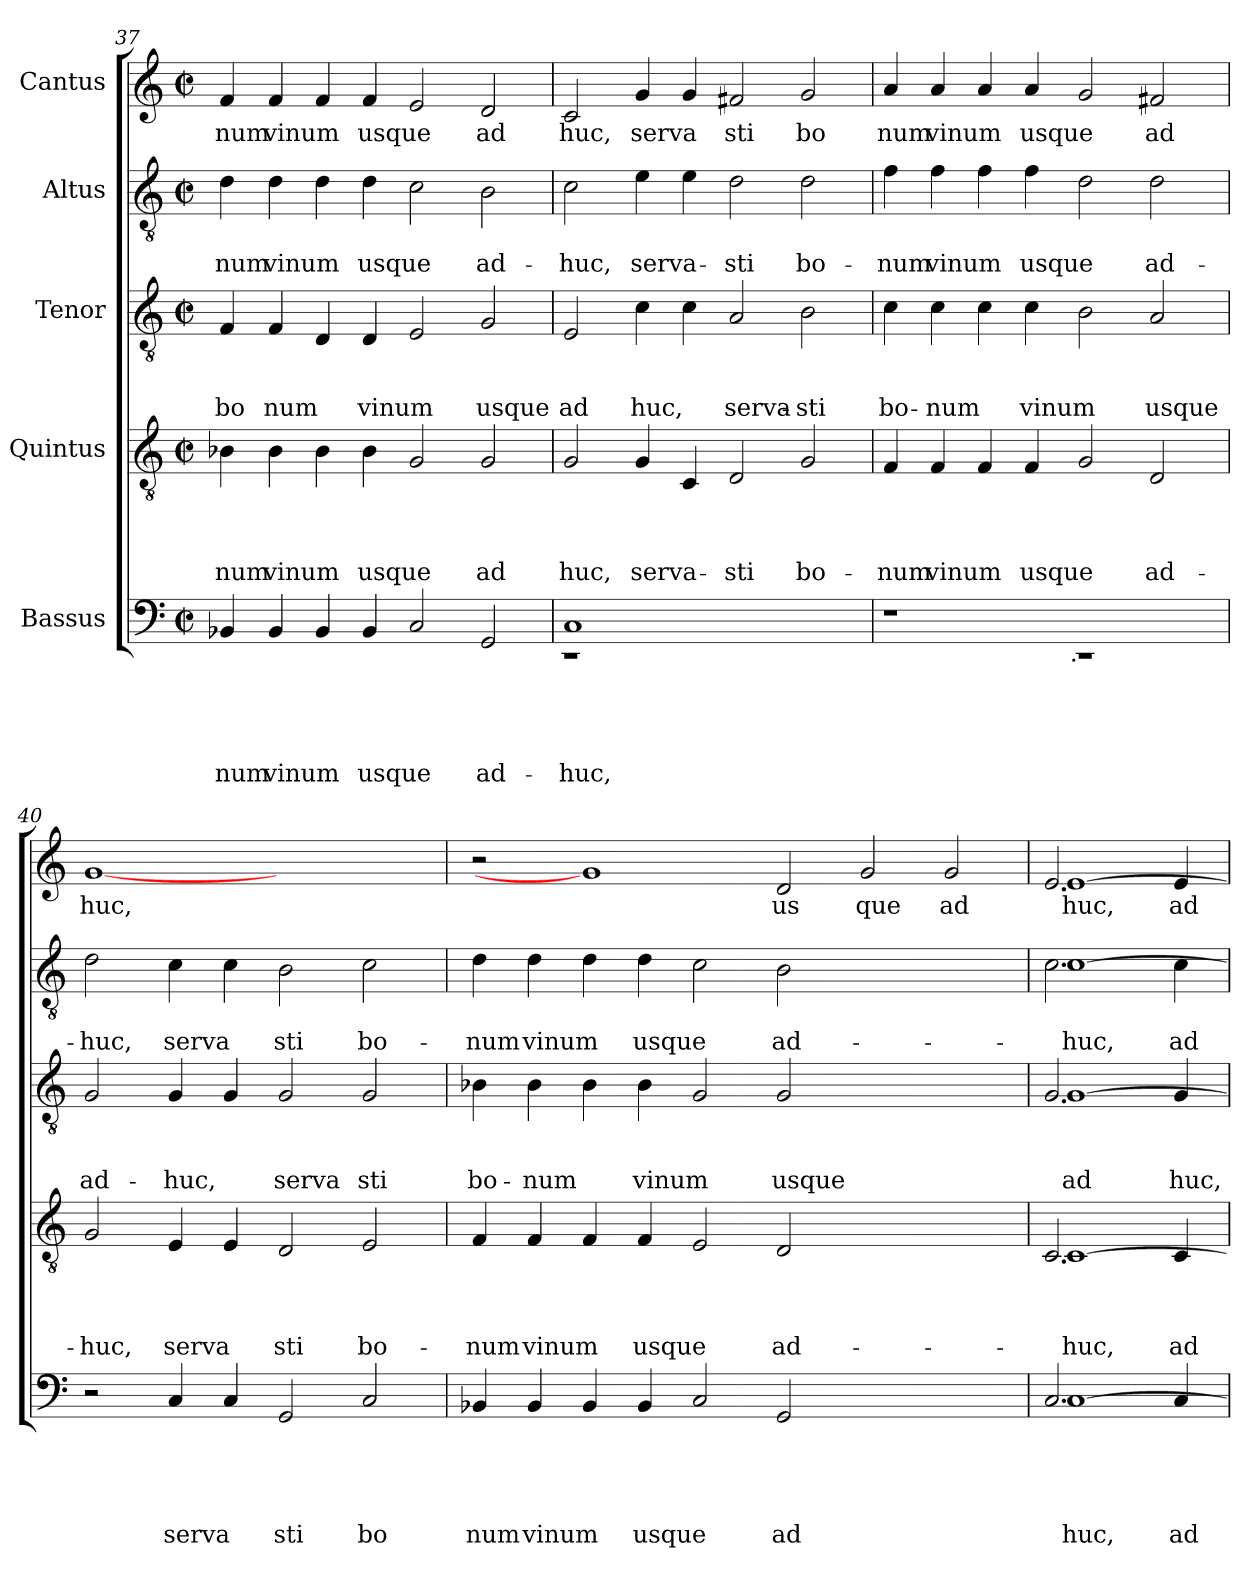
**kern	**text	**text	**text	**text	**text	**kern	**text	**text	**text	**text	**kern	**text	**text	**text	**kern	**text	**text	**kern	**text
*part5	*part5	*part5	*part5	*part5	*part5	*part4	*part4	*part4	*part4	*part4	*part3	*part3	*part3	*part3	*part2	*part2	*part2	*part1	*part1
*staff5	*staff5	*staff5	*staff5	*staff5	*staff5	*staff4	*staff4	*staff4	*staff4	*staff4	*staff3	*staff3	*staff3	*staff3	*staff2	*staff2	*staff2	*staff1	*staff1
*I"Bassus	*	*	*	*	*	*I"Quintus	*	*	*	*	*I"Tenor	*	*	*	*I"Altus	*	*	*I"Cantus	*
*clefF4	*	*	*	*	*	*clefGv2	*	*	*	*	*clefGv2	*	*	*	*clefGv2	*	*	*clefG2	*
*k[]	*	*	*	*	*	*k[]	*	*	*	*	*k[]	*	*	*	*k[]	*	*	*k[]	*
*C:	*	*	*	*	*	*C:	*	*	*	*	*C:	*	*	*	*C:	*	*	*C:	*
*M2/2	*	*	*	*	*	*M2/2	*	*	*	*	*M2/2	*	*	*	*M2/2	*	*	*M2/2	*
*met(c|)	*	*	*	*	*	*met(c|)	*	*	*	*	*met(c|)	*	*	*	*met(c|)	*	*	*met(c|)	*
=37	=37	=37	=37	=37	=37	=37	=37	=37	=37	=37	=37	=37	=37	=37	=37	=37	=37	=37	=37
!	!	!	!	!	!LO:LY:b	!	!	!	!	!LO:LY:b	!	!	!	!LO:LY:b	!	!	!LO:LY:b	!	!LO:LY:b
4BB-X/	.	.	.	.	-num	4B-X\	.	.	.	num	4F/	.	.	bo	4d\	.	-num	4f/	num
!	!	!	!	!	!LO:LY:b	!	!	!	!	!LO:LY:b	!	!	!	!LO:LY:b	!	!	!LO:LY:b	!	!LO:LY:b
4BB-/	.	.	.	.	vinum	4B-\	.	.	.	vinum	4F/	.	.	num	4d\	.	vinum	4f/	vinum
4BB-/	.	.	.	.	.	4B-\	.	.	.	.	4D/	.	.	.	4d\	.	.	4f/	.
!	!	!	!	!	!LO:LY:b	!	!	!	!	!LO:LY:b	!	!	!	!LO:LY:b	!	!	!LO:LY:b	!	!LO:LY:b
4BB-/	.	.	.	.	usque	4B-\	.	.	.	usque	4D/	.	.	vinum	4d\	.	usque	4f/	usque
2C/	.	.	.	.	.	2G/	.	.	.	.	2E/	.	.	.	2c\	.	.	2e/	.
!	!	!	!	!	!LO:LY:b	!	!	!	!	!LO:LY:b	!	!	!	!LO:LY:b	!	!	!LO:LY:b	!	!LO:LY:b
2GG/	.	.	.	.	ad-	2G/	.	.	.	ad	2G/	.	.	usque	2B\	.	ad-	2d/	ad
!!LO:LB:g=z
=38	=38	=38	=38	=38	=38	=38	=38	=38	=38	=38	=38	=38	=38	=38	=38	=38	=38	=38	=38
!	!	!	!	!	!LO:LY:b	!	!	!	!	!LO:LY:b	!	!	!	!LO:LY:b	!	!	!LO:LY:b	!	!LO:LY:b
*^	*	*	*	*	*	*	*	*	*	*	*	*	*	*	*	*	*	*	*
1C	1rEE	.	.	.	.	-huc,	2G/	.	.	.	huc,	2E/	.	.	ad	2c\	.	-huc,	2c/	huc,
!	!	!	!	!	!	!	!	!	!	!	!LO:LY:b	!	!	!	!LO:LY:b	!	!	!LO:LY:b	!	!LO:LY:b
.	.	.	.	.	.	.	4G/	.	.	.	serva-	4c\	.	.	huc,	4e\	.	serva-	4g/	serva
.	.	.	.	.	.	.	4C/	.	.	.	.	4c\	.	.	.	4e\	.	.	4g/	.
!	!	!	!	!	!	!	!	!	!	!	!LO:LY:b	!	!	!	!LO:LY:b	!	!	!LO:LY:b	!	!LO:LY:b
1ryy	1ryy	.	.	.	.	.	2D/	.	.	.	-sti	2A/	.	.	serva-	2d\	.	-sti	2f#X/	sti
!	!	!	!	!	!	!	!	!	!	!	!LO:LY:b	!	!	!	!LO:LY:b	!	!	!LO:LY:b	!	!LO:LY:b
.	.	.	.	.	.	.	2G/	.	.	.	bo-	2B\	.	.	-sti	2d\	.	bo-	2g/	bo
=39	=39	=39	=39	=39	=39	=39	=39	=39	=39	=39	=39	=39	=39	=39	=39	=39	=39	=39	=39	=39
!	!	!	!	!	!	!	!	!	!	!	!LO:LY:b	!	!	!	!LO:LY:b	!	!	!LO:LY:b	!	!LO:LY:b
1r	2ryy	.	.	.	.	.	4F/	.	.	.	-num	4c\	.	.	bo-	4f\	.	-num	4a/	num
!	!	!	!	!	!	!	!	!	!	!	!LO:LY:b	!	!	!	!LO:LY:b	!	!	!LO:LY:b	!	!LO:LY:b
.	.	.	.	.	.	.	4F/	.	.	.	vinum	4c\	.	.	-num	4f\	.	vinum	4a/	vinum
.	4ryy	.	.	.	.	.	4F/	.	.	.	.	4c\	.	.	.	4f\	.	.	4a/	.
!	!	!	!	!	!	!	!	!	!	!	!LO:LY:b	!	!	!	!LO:LY:b	!	!	!LO:LY:b	!	!LO:LY:b
.	8...ryy	.	.	.	.	.	4F/	.	.	.	usque	4c\	.	.	vinum	4f\	.	usque	4a/	usque
!	!LO:TX:b:t=.	!	!	!	!	!	!	!	!	!	!	!	!	!	!	!	!	!	!	!
.	1ryy	.	.	.	.	.	.	.	.	.	.	.	.	.	.	.	.	.	.	.
1rEE	.	.	.	.	.	.	2G/	.	.	.	.	2B\	.	.	.	2d\	.	.	2g/	.
!	!	!	!	!	!	!	!	!	!	!	!LO:LY:b	!	!	!	!LO:LY:b	!	!	!LO:LY:b	!	!LO:LY:b
.	.	.	.	.	.	.	2D/	.	.	.	ad-	2A/	.	.	usque	2d\	.	ad-	2f#X/	ad
.	64ryy	.	.	.	.	.	.	.	.	.	.	.	.	.	.	.	.	.	.	.
=40	=40	=40	=40	=40	=40	=40	=40	=40	=40	=40	=40	=40	=40	=40	=40	=40	=40	=40	=40	=40
!	!	!	!	!	!	!	!	!	!	!	!LO:LY:b	!	!	!	!LO:LY:b	!	!	!LO:LY:b	!	!LO:LY:b
*v	*v	*	*	*	*	*	*	*	*	*	*	*	*	*	*	*	*	*	*	*
2r	.	.	.	.	.	2G/	.	.	.	-huc,	2G/	.	.	ad-	2d\	.	-huc,	[1g	huc,
!	!	!	!	!	!LO:LY:b	!	!	!	!	!LO:LY:b	!	!	!	!LO:LY:b	!	!	!LO:LY:b	!	!
4C/	.	.	.	.	serva	4E/	.	.	.	serva	4G/	.	.	-huc,	4c\	.	serva	.	.
4C/	.	.	.	.	.	4E/	.	.	.	.	4G/	.	.	.	4c\	.	.	.	.
!	!	!	!	!	!LO:LY:b	!	!	!	!	!LO:LY:b	!	!	!	!LO:LY:b	!	!	!LO:LY:b	!	!
2GG/	.	.	.	.	sti	2D/	.	.	.	sti	2G/	.	.	serva	2B\	.	sti	1ryy	.
!	!	!	!	!	!LO:LY:b	!	!	!	!	!LO:LY:b	!	!	!	!LO:LY:b	!	!	!LO:LY:b	!	!
2C/	.	.	.	.	bo	2E/	.	.	.	bo-	2G/	.	.	sti	2c\	.	bo-	.	.
=41	=41	=41	=41	=41	=41	=41	=41	=41	=41	=41	=41	=41	=41	=41	=41	=41	=41	=41	=41
!	!	!	!	!	!LO:LY:b	!	!	!	!	!LO:LY:b	!	!	!	!LO:LY:b	!	!	!LO:LY:b	!	!
4BB-X/	.	.	.	.	num	4F/	.	.	.	-num	4B-X\	.	.	bo-	4d\	.	-num	2r	.
!	!	!	!	!	!LO:LY:b	!	!	!	!	!LO:LY:b	!	!	!	!LO:LY:b	!	!	!LO:LY:b	!	!
4BB-/	.	.	.	.	vinum	4F/	.	.	.	vinum	4B-\	.	.	-num	4d\	.	vinum	.	.
4BB-/	.	.	.	.	.	4F/	.	.	.	.	4B-\	.	.	.	4d\	.	.	1g]	.
!	!	!	!	!	!LO:LY:b	!	!	!	!	!LO:LY:b	!	!	!	!LO:LY:b	!	!	!LO:LY:b	!	!
4BB-/	.	.	.	.	usque	4F/	.	.	.	usque	4B-\	.	.	vinum	4d\	.	usque	.	.
2C/	.	.	.	.	.	2E/	.	.	.	.	2G/	.	.	.	2c\	.	.	.	.
!	!	!	!	!	!LO:LY:b	!	!	!	!	!LO:LY:b	!	!	!	!LO:LY:b	!	!	!LO:LY:b	!	!LO:LY:b
2GG/	.	.	.	.	ad	2D/	.	.	.	ad-	2G/	.	.	usque	2B\	.	ad-	2d/	us
!	!	!	!	!	!	!	!	!	!	!	!	!	!	!	!	!	!	!	!LO:LY:b
1ryy	.	.	.	.	.	1ryy	.	.	.	.	1ryy	.	.	.	1ryy	.	.	2g/	que
!	!	!	!	!	!	!	!	!	!	!	!	!	!	!	!	!	!	!	!LO:LY:b
.	.	.	.	.	.	.	.	.	.	.	.	.	.	.	.	.	.	2g/	ad
=42	=42	=42	=42	=42	=42	=42	=42	=42	=42	=42	=42	=42	=42	=42	=42	=42	=42	=42	=42
!	!	!	!	!	!LO:LY:b	!	!	!	!	!	!	!	!	!	!	!	!	!	!
*^	*	*	*	*	*	*	*	*	*	*	*	*	*	*	*	*	*	*	*
!	!	!	!	!	!	!LO:LY:b	!	!	!	!	!LO:LY:b	!	!	!	!	!	!	!	!	!
*	*	*	*	*	*	*	*^	*	*	*	*	*	*	*	*	*	*	*	*	*
!	!	!	!	!	!	!	!	!	!	!	!	!LO:LY:b	!	!	!	!LO:LY:b	!	!	!	!	!
*	*	*	*	*	*	*	*	*	*	*	*	*	*^	*	*	*	*	*	*	*	*
!	!	!	!	!	!	!	!	!	!	!	!	!	!	!	!	!	!LO:LY:b	!	!	!LO:LY:b	!	!
*	*	*	*	*	*	*	*	*	*	*	*	*	*	*	*	*	*	*^	*	*	*	*
!	!	!	!	!	!	!	!	!	!	!	!	!	!	!	!	!	!	!	!	!	!LO:LY:b	!	!LO:LY:b
*	*	*	*	*	*	*	*	*	*	*	*	*	*	*	*	*	*	*	*	*	*	*^	*
!	!	!	!	!	!	!	!	!	!	!	!	!	!	!	!	!	!	!	!	!	!	!	!	!LO:LY:b
[<1C	2.C/	.	.	.	.	huc,	[<1C	2.C/	.	.	.	huc,	[<1G	2.G/	.	.	-ad-	[>1c	2.c\	.	huc,	[<1e	2.e/	huc,
!	!	!	!	!	!	!LO:LY:b	!	!	!	!	!	!LO:LY:b	!	!	!	!	!LO:LY:b	!	!	!	!LO:LY:b	!	!	!LO:LY:b
.	4C/	.	.	.	.	ad	.	4C/	.	.	.	ad-	.	4G/	.	.	-huc,	.	4c\	.	ad-	.	4e/	ad
*v	*v	*	*	*	*	*	*	*	*	*	*	*	*v	*v	*	*	*	*v	*v	*	*	*v	*v	*
*	*	*	*	*	*	*v	*v	*	*	*	*	*	*	*	*	*	*	*	*	*
=	=	=	=	=	=	=	=	=	=	=	=	=	=	=	=	=	=	=	=
*-	*-	*-	*-	*-	*-	*-	*-	*-	*-	*-	*-	*-	*-	*-	*-	*-	*-	*-	*-
